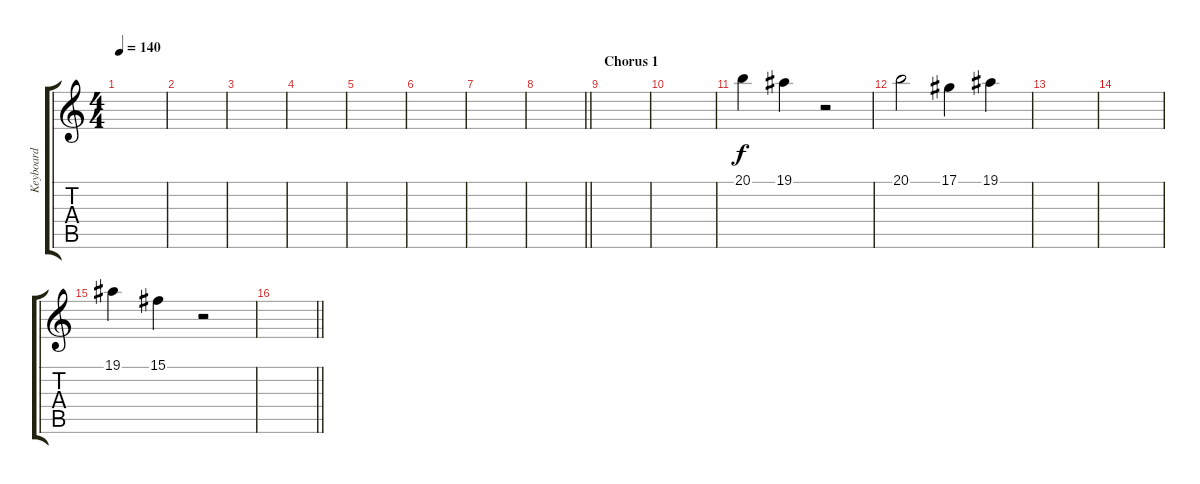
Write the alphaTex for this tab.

\track ("Keyboard" "Keyboard") {instrument acousticgrandpiano}
\staff {score tabs}
\tuning (Eb4 Bb3 Gb3 Db3 Ab2 Eb2) {hide}
\ts (4 4)
\tempo 140
\clef g2
\ks c
|
|
|
|
|
|
|
\barLineRight lightlight
|
\section ("" "Chorus 1")
|
|
20.1.4 19.1.4 r.2 |
20.1.2 17.1.4 19.1.4 |
|
|
19.1.4 15.1.4 r.2 |
\barLineRight lightlight
